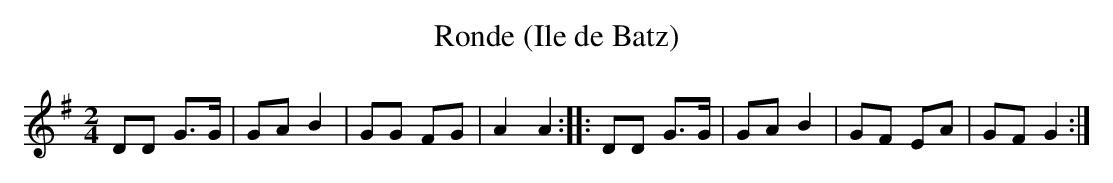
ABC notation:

X:1
T:Ronde (Ile de Batz)
M:2/4
L:1/8
K:G
DD G>G|GA B2|GG FG|A2 A2 ::DD G>G |GA B2|GF EA|GF G2 :|
